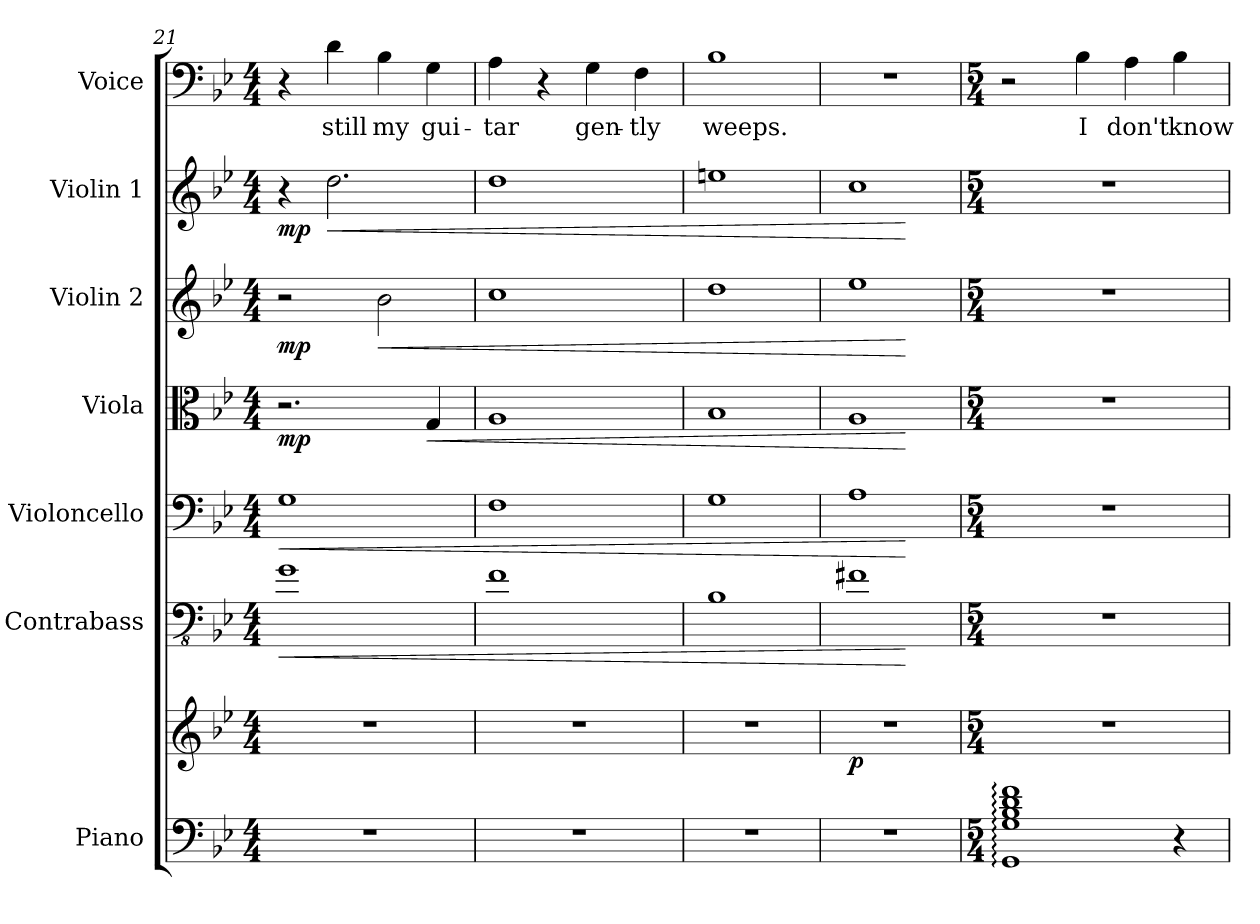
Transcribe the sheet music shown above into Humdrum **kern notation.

**kern	**kern	**dynam	**kern	**dynam	**kern	**dynam	**kern	**dynam	**kern	**dynam	**kern	**dynam	**kern	**text
*part7	*part7	*part7	*part6	*part6	*part5	*part5	*part4	*part4	*part3	*part3	*part2	*part2	*part1	*part1
*staff8	*staff7	*staff7/8	*staff6	*staff6	*staff5	*staff5	*staff4	*staff4	*staff3	*staff3	*staff2	*staff2	*staff1	*staff1
*I"Piano	*	*	*I"Contrabass	*	*I"Violoncello	*	*I"Viola	*	*I"Violin 2	*	*I"Violin 1	*	*I"Voice	*
*I'Pno.	*	*	*I'Cb.	*	*I'Vc.	*	*I'Vla.	*	*I'Vln. 2	*	*I'Vln. 1	*	*I'Vo.	*
*clefF4	*clefG2	*	*clefFv4	*	*clefF4	*	*clefC3	*	*clefG2	*	*clefG2	*	*clefF4	*
*	*	*	*ITrd7c12	*	*	*	*	*	*	*	*	*	*	*
*k[b-e-]	*k[b-e-]	*	*k[b-e-]	*	*k[b-e-]	*	*k[b-e-]	*	*k[b-e-]	*	*k[b-e-]	*	*k[b-e-]	*
*M4/4	*M4/4	*	*M4/4	*	*M4/4	*	*M4/4	*	*M4/4	*	*M4/4	*	*M4/4	*
=21	=21	=21	=21	=21	=21	=21	=21	=21	=21	=21	=21	=21	=21	=21
!	!	!	!	!LO:HP:b	!	!LO:HP:b	!	!LO:DY:b	!	!LO:DY:b	!	!LO:DY:b	!	!
1r	1r	.	1GG	<	1G	<	2.r	mp	2r	mp	4r	mp	4r	.
!	!	!	!	!	!	!	!	!	!	!	!	!LO:HP:b	!	!
.	.	.	.	.	.	.	.	.	.	.	2.dd\	<	4d\	still
!	!	!	!	!	!	!	!	!	!	!LO:HP:b	!	!	!	!
.	.	.	.	.	.	.	.	.	2b-\	<	.	.	4B-\	my
!	!	!	!	!	!	!	!	!LO:HP:b	!	!	!	!	!	!
.	.	.	.	.	.	.	4G/	<	.	.	.	.	4G\	gui-
=22	=22	=22	=22	=22	=22	=22	=22	=22	=22	=22	=22	=22	=22	=22
1r	1r	.	1FF	.	1F	.	1A	.	1cc	.	1dd	.	4A\	-tar
.	.	.	.	.	.	.	.	.	.	.	.	.	4r	.
.	.	.	.	.	.	.	.	.	.	.	.	.	4G\	gen-
.	.	.	.	.	.	.	.	.	.	.	.	.	4F\	-tly
!!LO:PB:g=z
=23	=23	=23	=23	=23	=23	=23	=23	=23	=23	=23	=23	=23	=23	=23
1r	1r	.	1BBB-	.	1G	.	1B-	.	1dd	.	1een	.	1B-	weeps.
=24	=24	=24	=24	=24	=24	=24	=24	=24	=24	=24	=24	=24	=24	=24
!	!	!LO:DY:b	!	!	!	!	!	!	!	!	!	!	!	!
1r	1r	p	1FF#X	.	1A	.	1A	.	1ee-	.	1cc	.	1r	.
.	.	.	.	[	.	[	.	[	.	[	.	[	.	.
!!LO:PB:g=z
=25	=25	=25	=25	=25	=25	=25	=25	=25	=25	=25	=25	=25	=25	=25
*M5/4	*M5/4	*	*M5/4	*	*M5/4	*	*M5/4	*	*M5/4	*	*M5/4	*	*M5/4	*
1GG: 1G: 1B-: 1d: 1f:	4%5r	.	4%5r	.	4%5r	.	4%5r	.	4%5r	.	4%5r	.	2r	.
.	.	.	.	.	.	.	.	.	.	.	.	.	4B-\	I
.	.	.	.	.	.	.	.	.	.	.	.	.	4A\	don't
4r	.	.	.	.	.	.	.	.	.	.	.	.	4B-\	know
=	=	=	=	=	=	=	=	=	=	=	=	=	=	=
*-	*-	*-	*-	*-	*-	*-	*-	*-	*-	*-	*-	*-	*-	*-
